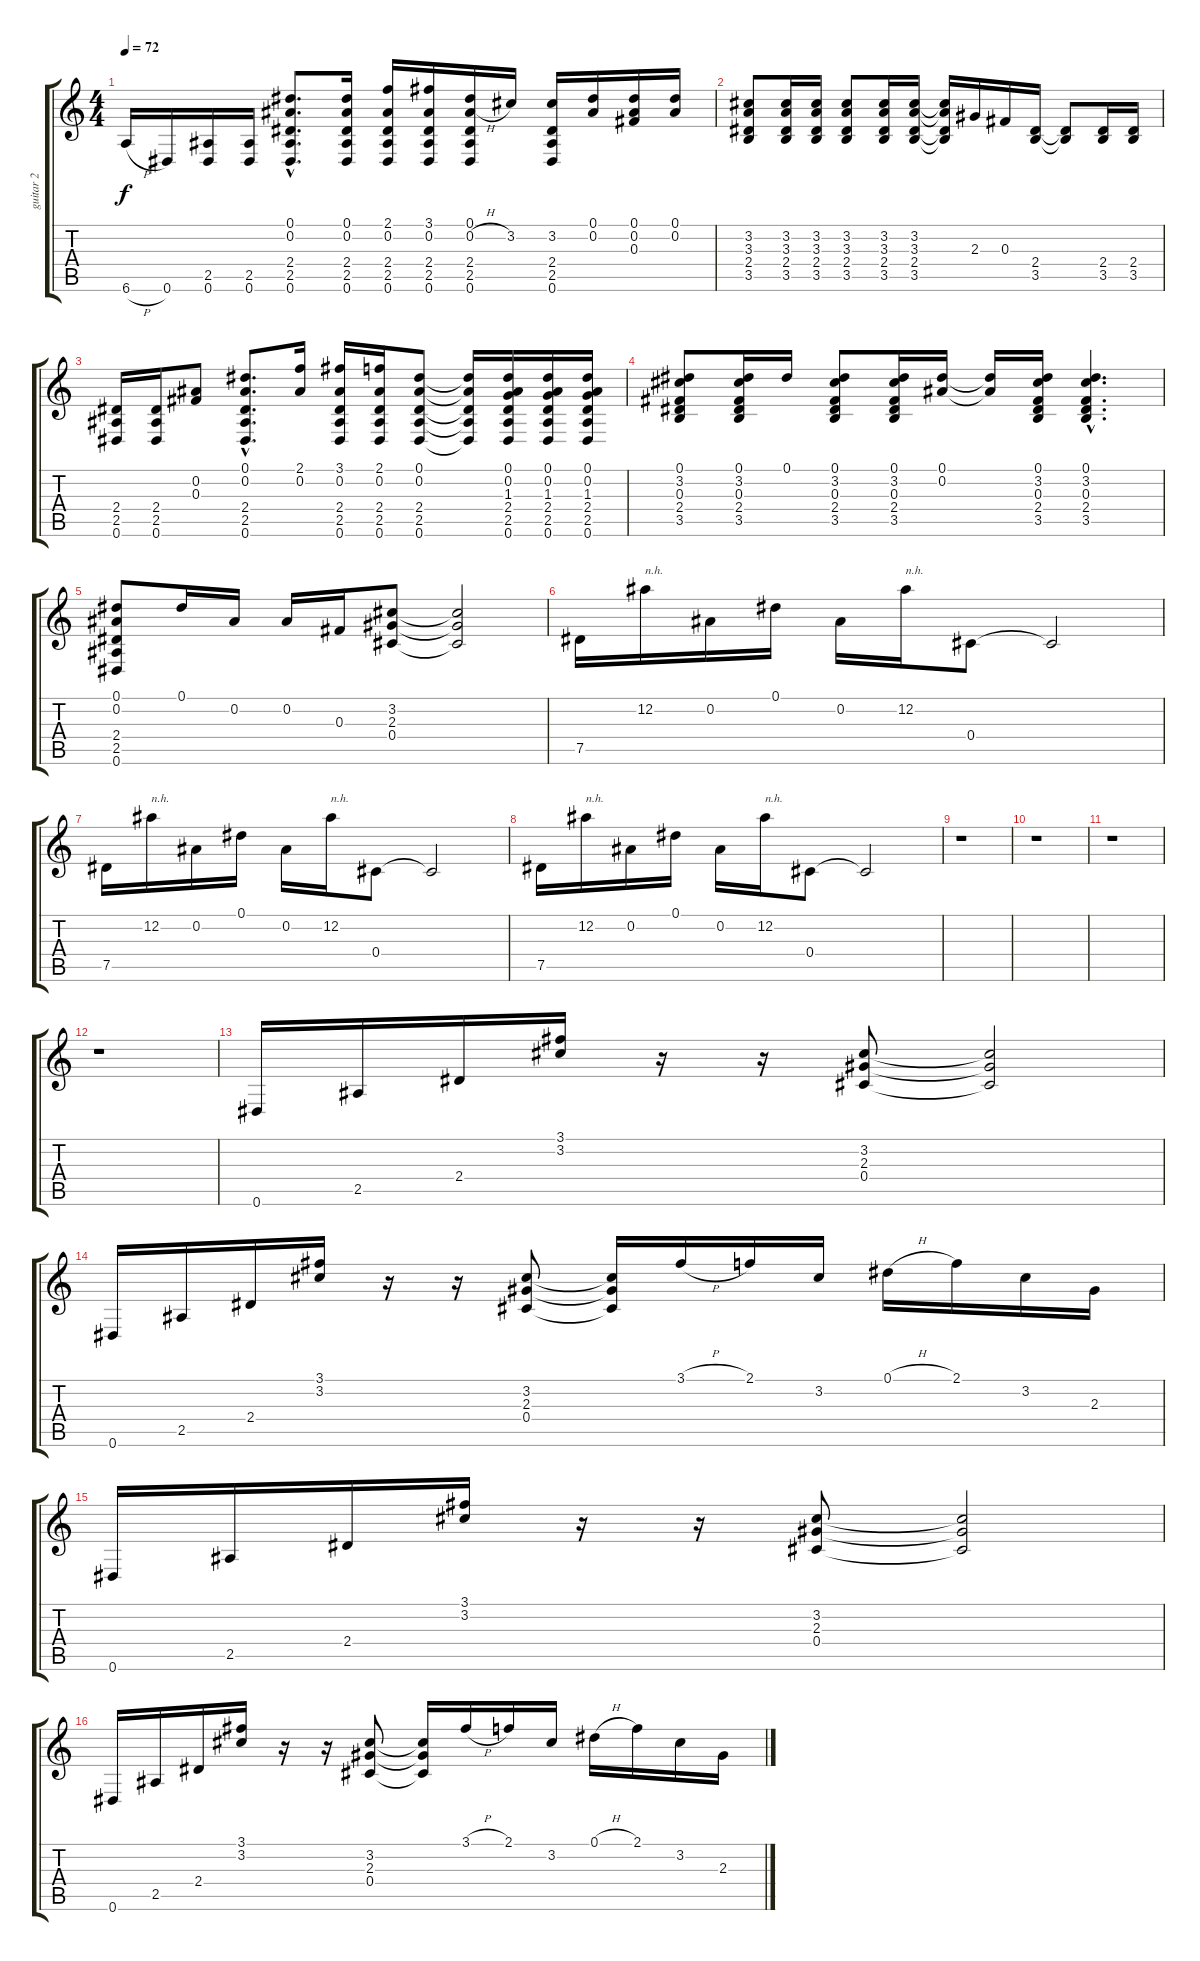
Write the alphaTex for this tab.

\track ("guitar 2" "guitar 2") {instrument electricguitarclean}
\staff {score tabs}
\tuning (Eb4 Bb3 Gb3 Db3 Ab2 Eb2) {hide}
\ts (4 4)
\tempo 72
\clef g2
\ks c
6.6{h}.16{dy f} 0.6.16 (2.5 0.6).16 (2.5 0.6).16 (0.1{hac} 0.2{hac} 2.4{hac} 2.5{hac} 0.6{hac}).8{d} (0.1 0.2 2.4 2.5 0.6).16 (2.1 0.2 2.4 2.5 0.6).16 (3.1 0.2 2.4 2.5 0.6).16 (0.1 0.2{h} 2.4 2.5 0.6).16 3.2.16 (3.2 2.4 2.5 0.6).16 (0.1 0.2).16 (0.1 0.2 0.3).16 (0.1 0.2).16 |
(3.2 3.3 2.4 3.5).8 (3.2 3.3 2.4 3.5).16 (3.2 3.3 2.4 3.5).16 (3.2 3.3 2.4 3.5).8 (3.2 3.3 2.4 3.5).16 (3.2 3.3 2.4 3.5).16 (3.2{t} 3.3{t} 2.4{t} 3.5{t}).16 2.3.16 0.3.16 (2.4 3.5).16 (2.4{t} 3.5{t}).8 (2.4 3.5).16 (2.4 3.5).16 |
(2.4 2.5 0.6).16 (2.4 2.5 0.6).16 (0.2 0.3).8 (0.1{hac} 0.2{hac} 2.4{hac} 2.5{hac} 0.6{hac}).8{d} (2.1 0.2).16 (3.1 0.2 2.4 2.5 0.6).16 (2.1 0.2 2.4 2.5 0.6).16 (0.1 0.2 2.4 2.5 0.6).8 (0.1{t} 0.2{t} 2.4{t} 2.5{t} 0.6{t}).16 (0.1 0.2 1.3 2.4 2.5 0.6).16 (0.1 0.2 1.3 2.4 2.5 0.6).16 (0.1 0.2 1.3 2.4 2.5 0.6).16 |
(0.1 3.2 0.3 2.4 3.5).8 (0.1 3.2 0.3 2.4 3.5).16 0.1.16 (0.1 3.2 0.3 2.4 3.5).8 (0.1 3.2 0.3 2.4 3.5).16 (0.1 0.2).16 (0.1{t} 0.2{t}).16 (0.1 3.2 0.3 2.4 3.5).16 (0.1{hac} 3.2{hac} 0.3{hac} 2.4{hac} 3.5{hac}).4{d} |
(0.1 0.2 2.4 2.5 0.6).8 0.1.16 0.2.16 0.2.16 0.3.16 (3.2 2.3 0.4).8 (3.2{t} 2.3{t} 0.4{t}).2 |
7.5.16 12.2.16{txt "n.h."} 0.2.16 0.1.16 0.2.16 12.2.16{txt "n.h."} 0.4.8 0.4{t}.2 |
7.5.16 12.2.16{txt "n.h."} 0.2.16 0.1.16 0.2.16 12.2.16{txt "n.h."} 0.4.8 0.4{t}.2 |
7.5.16 12.2.16{txt "n.h."} 0.2.16 0.1.16 0.2.16 12.2.16{txt "n.h."} 0.4.8 0.4{t}.2 |
r.1 |
r.1 |
r.1 |
r.1 |
0.6.16 2.5.16 2.4.16 (3.1 3.2).16 r.16 r.16 (3.2 2.3 0.4).8 (3.2{t} 2.3{t} 0.4{t}).2 |
0.6.16 2.5.16 2.4.16 (3.1 3.2).16 r.16 r.16 (3.2 2.3 0.4).8 (3.2{t} 2.3{t} 0.4{t}).16 3.1{h}.16 2.1.16 3.2.16 0.1{h}.16 2.1.16 3.2.16 2.3.16 |
0.6.16 2.5.16 2.4.16 (3.1 3.2).16 r.16 r.16 (3.2 2.3 0.4).8 (3.2{t} 2.3{t} 0.4{t}).2 |
0.6.16 2.5.16 2.4.16 (3.1 3.2).16 r.16 r.16 (3.2 2.3 0.4).8 (3.2{t} 2.3{t} 0.4{t}).16 3.1{h}.16 2.1.16 3.2.16 0.1{h}.16 2.1.16 3.2.16 2.3.16
